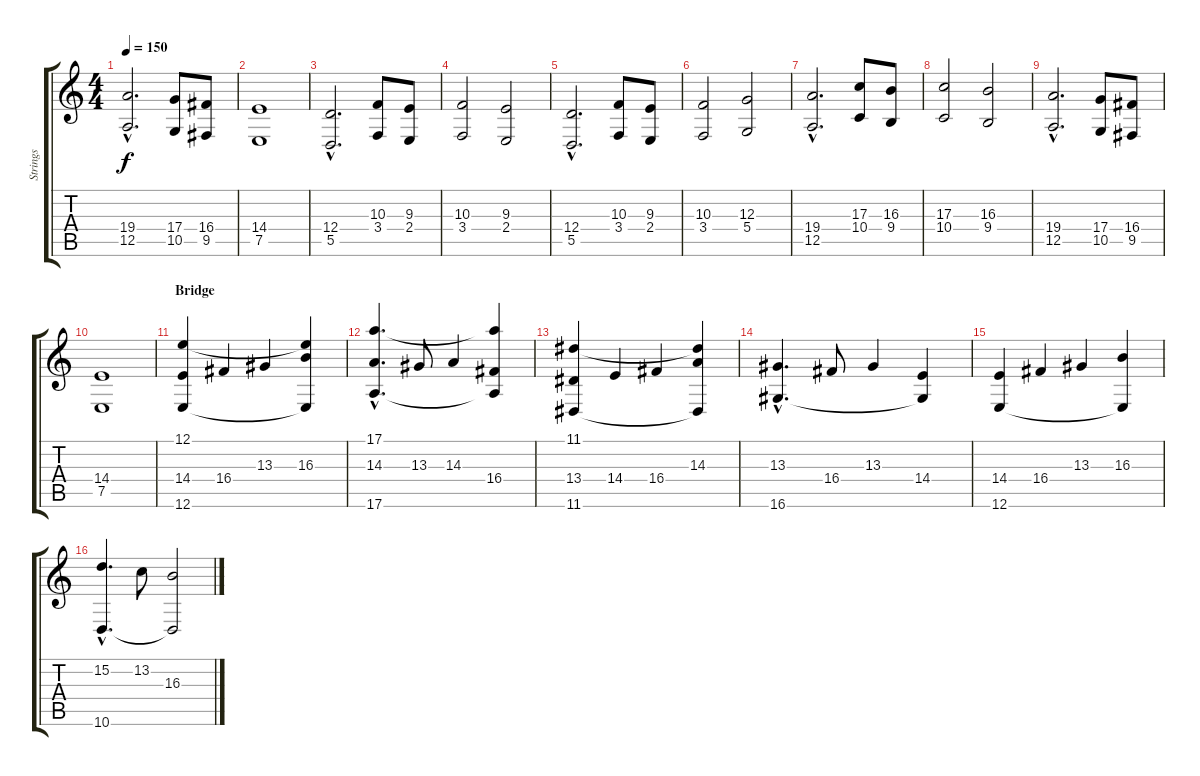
\track ("Strings" "Strings") {instrument stringensemble1}
\staff {score tabs}
\tuning (E4 B3 G3 D3 A2 E2) {hide}
\ts (4 4)
\tempo 150
\clef g2
\ks c
(19.4{hac} 12.5{hac}).2{d dy f} (17.4 10.5).8 (16.4 9.5).8 |
(14.4 7.5).1 |
(12.4{hac} 5.5{hac}).2{d} (10.3 3.4).8 (9.3 2.4).8 |
(10.3 3.4).2 (9.3 2.4).2 |
(12.4{hac} 5.5{hac}).2{d} (10.3 3.4).8 (9.3 2.4).8 |
(10.3 3.4).2 (12.3 5.4).2 |
(19.4{hac} 12.5{hac}).2{d} (17.3 10.4).8 (16.3 9.4).8 |
(17.3 10.4).2 (16.3 9.4).2 |
(19.4{hac} 12.5{hac}).2{d} (17.4 10.5).8 (16.4 9.5).8 |
(14.4 7.5).1 |
\section ("" "Bridge")
(12.1 14.4 12.6).4 16.4.4 13.3.4 (12.1{t} 16.3 12.6{t}).4 |
(17.1{hac} 14.3{hac} 17.6{hac}).4{d} 13.3.8 14.3.4 (17.1{t} 16.4 17.6{t}).4 |
(11.1 13.4 11.6).4 14.4.4 16.4.4 (11.1{t} 14.3 11.6{t}).4 |
(13.3{hac} 16.6{hac}).4{d} 16.4.8 13.3.4 (14.4 16.6{t}).4 |
(14.4 12.6).4 16.4.4 13.3.4 (16.3 12.6{t}).4 |
(15.2{hac} 10.6{hac}).4{d} 13.2.8 (16.3 10.6{t}).2
